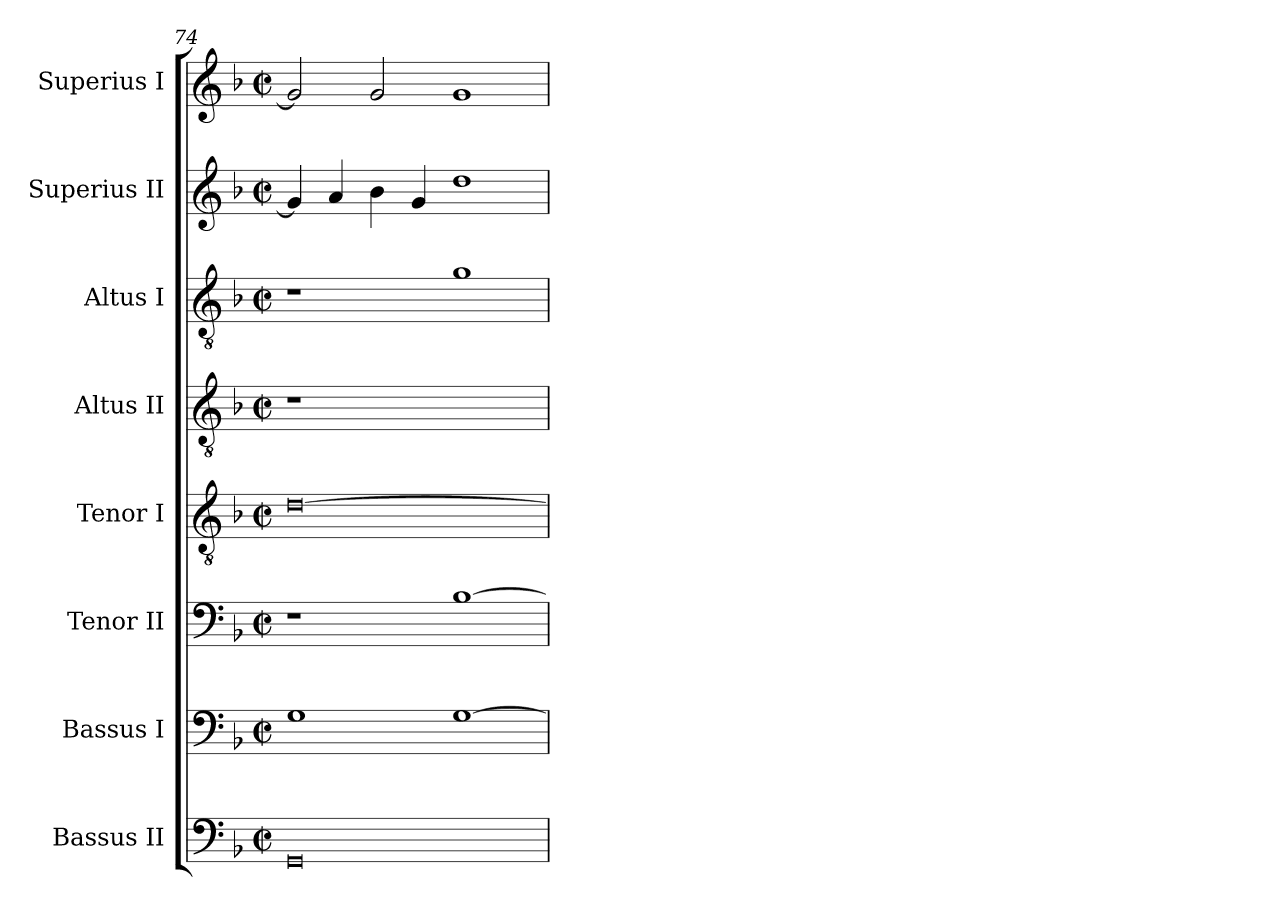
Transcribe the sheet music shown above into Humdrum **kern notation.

**kern	**kern	**kern	**kern	**kern	**kern	**kern	**kern
*part8	*part7	*part6	*part5	*part4	*part3	*part2	*part1
*staff8	*staff7	*staff6	*staff5	*staff4	*staff3	*staff2	*staff1
*I"Bassus II	*I"Bassus I	*I"Tenor II	*I"Tenor I	*I"Altus II	*I"Altus I	*I"Superius II	*I"Superius I
*I'B. II	*I'B. I	*I'T. II	*I'T. I	*I'A. II	*I'A. I	*I'S. II	*I'S. I
*clefF4	*clefF4	*clefF4	*clefGv2	*clefGv2	*clefGv2	*clefG2	*clefG2
*	*	*	*ITrd7c12	*ITrd7c12	*ITrd7c12	*	*
*k[b-]	*k[b-]	*k[b-]	*k[b-]	*k[b-]	*k[b-]	*k[b-]	*k[b-]
*F:	*F:	*F:	*F:	*F:	*F:	*F:	*F:
*M2/2	*M2/2	*M2/2	*M2/2	*M2/2	*M2/2	*M2/2	*M2/2
*met(c|)	*met(c|)	*met(c|)	*met(c|)	*met(c|)	*met(c|)	*met(c|)	*met(c|)
=74	=74	=74	=74	=74	=74	=74	=74
!	!	!	!	!LO:N:vis=1	!	!	!
0GGi	1Gi	1r	[>0Di	1r	1r	4gi/]	2gi/]
.	.	.	.	.	.	4ai/	.
.	.	.	.	.	.	4b-i\	2gi/
.	.	.	.	.	.	4gi/	.
.	[>1Gi	[>1B-i	.	1ryy	1Gi	1ddi	1gi
=	=	=	=	=	=	=	=
*-	*-	*-	*-	*-	*-	*-	*-
